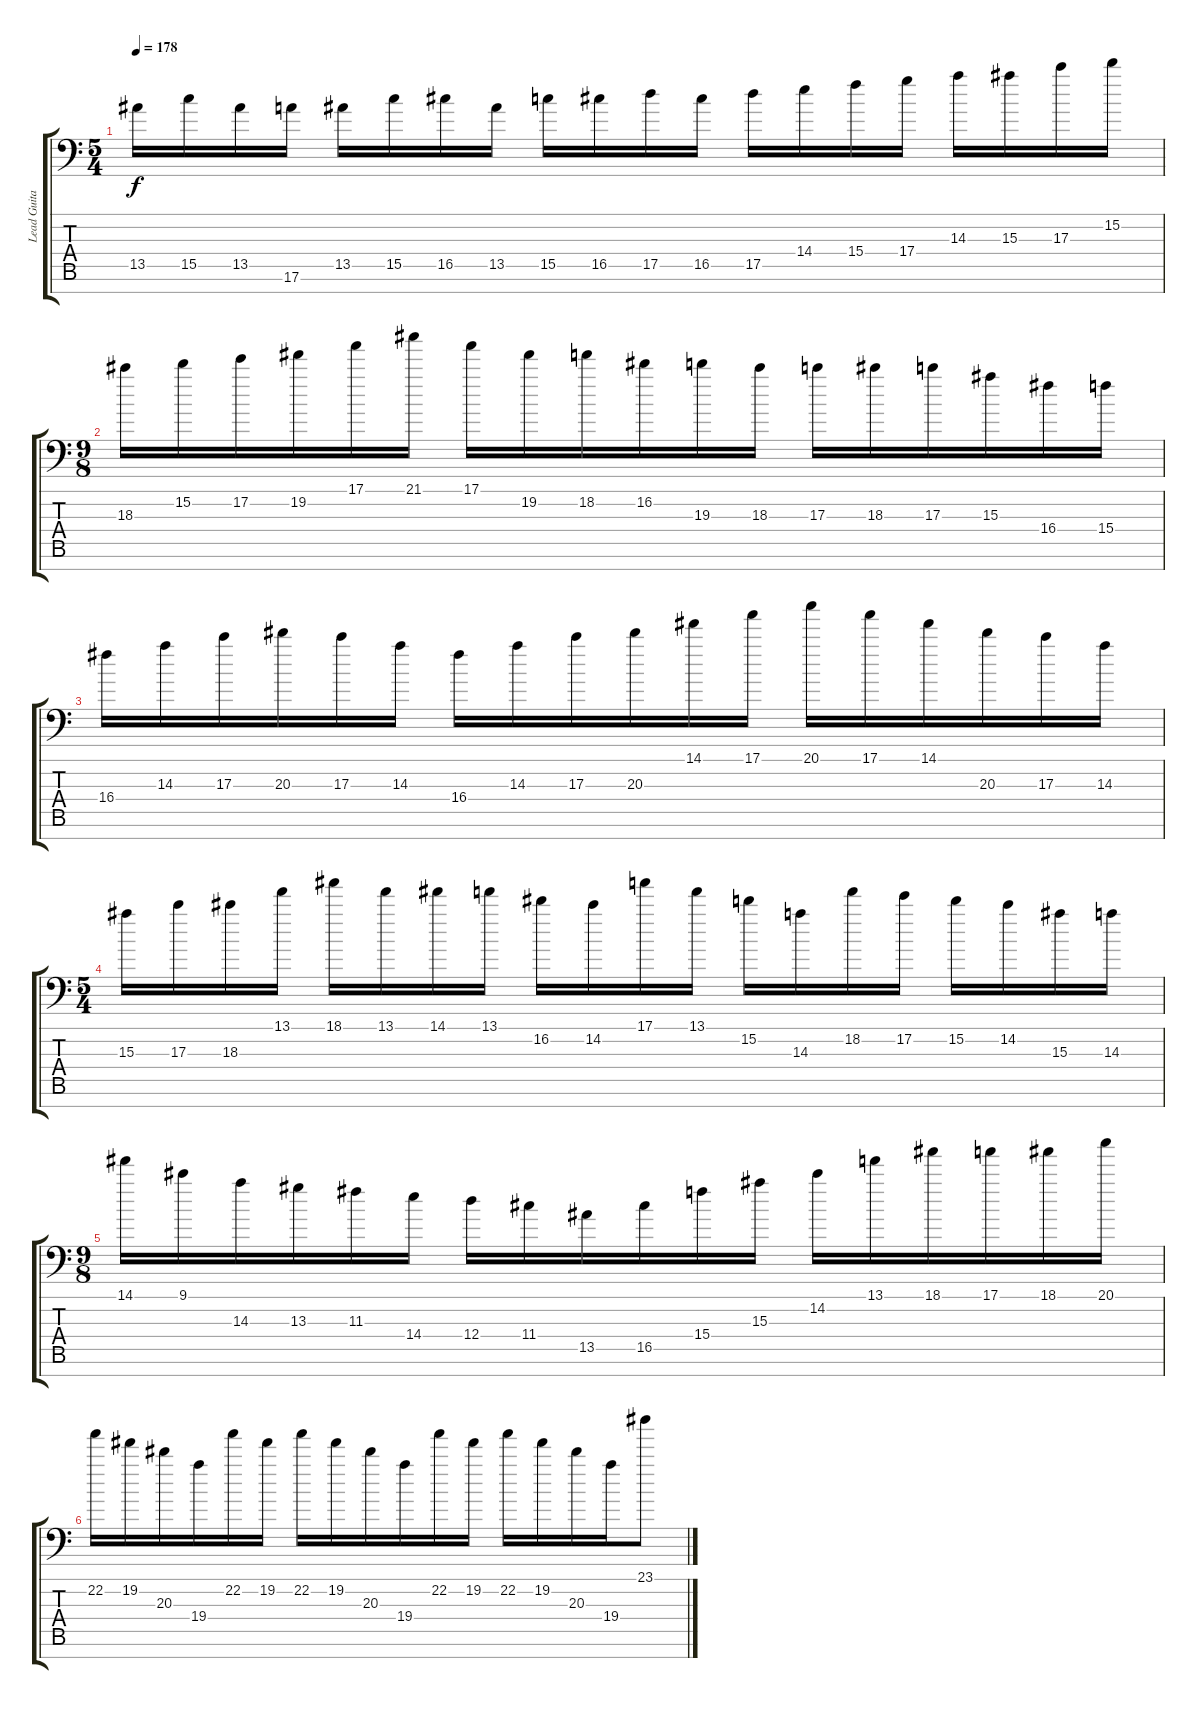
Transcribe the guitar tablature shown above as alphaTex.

\track ("Lead Guitar 2" "Lead Guita") {instrument overdrivenguitar}
\staff {score tabs}
\tuning (E4 B3 G3 D3 A2 E2 A1) {hide}
\ts (5 4)
\tempo 178
\clef f4
\ks c
13.5.16{dy f} 15.5.16 13.5.16 17.6.16 13.5.16 15.5.16 16.5.16 13.5.16 15.5.16 16.5.16 17.5.16 16.5.16 17.5.16 14.4.16 15.4.16 17.4.16 14.3.16 15.3.16 17.3.16 15.2.16 |
\ts (9 8)
18.3.16 15.2.16 17.2.16 19.2.16 17.1.16 21.1.16 17.1.16 19.2.16 18.2.16 16.2.16 19.3.16 18.3.16 17.3.16 18.3.16 17.3.16 15.3.16 16.4.16 15.4.16 |
16.4.16 14.3.16 17.3.16 20.3.16 17.3.16 14.3.16 16.4.16 14.3.16 17.3.16 20.3.16 14.1.16 17.1.16 20.1.16 17.1.16 14.1.16 20.3.16 17.3.16 14.3.16 |
\ts (5 4)
15.3.16 17.3.16 18.3.16 13.1.16 18.1.16 13.1.16 14.1.16 13.1.16 16.2.16 14.2.16 17.1.16 13.1.16 15.2.16 14.3.16 18.2.16 17.2.16 15.2.16 14.2.16 15.3.16 14.3.16 |
\ts (9 8)
14.1.16 9.1.16 14.3.16 13.3.16 11.3.16 14.4.16 12.4.16 11.4.16 13.5.16 16.5.16 15.4.16 15.3.16 14.2.16 13.1.16 18.1.16 17.1.16 18.1.16 20.1.16 |
22.2.16 19.2.16 20.3.16 19.4.16 22.2.16 19.2.16 22.2.16 19.2.16 20.3.16 19.4.16 22.2.16 19.2.16 22.2.16 19.2.16 20.3.16 19.4.16 23.1.8
